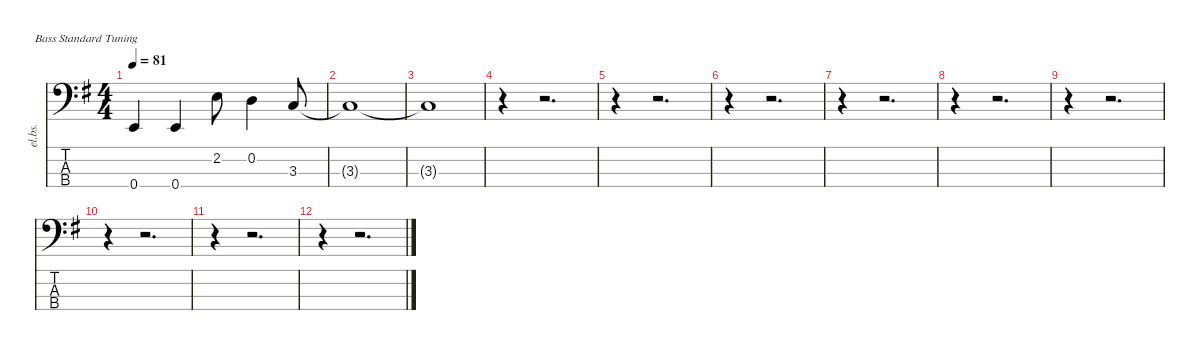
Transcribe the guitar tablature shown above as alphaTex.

\defaultSystemsLayout 4
\hideDynamics
\bracketExtendMode nobrackets
\track ("Bass" "el.bs.") {instrument electricbassfinger}
\staff {score tabs}
\tuning (G2 D2 A1 E1)
\ts (4 4)
\tempo 81
\clef f4
\ks eminor
0.4{acc forcenatural}.4{dy f} 0.4{acc forcenatural}.4 2.2{acc forcenatural}.8 0.2{acc forcenatural}.4 3.3{acc forcenatural}.8 |
3.3{t acc forcenatural}.1 |
3.3{t acc forcenatural}.1 |
r.4 r.2{d} |
r.4 r.2{d} |
r.4 r.2{d} |
r.4 r.2{d} |
r.4 r.2{d} |
r.4 r.2{d} |
r.4 r.2{d} |
r.4 r.2{d} |
r.4 r.2{d}
